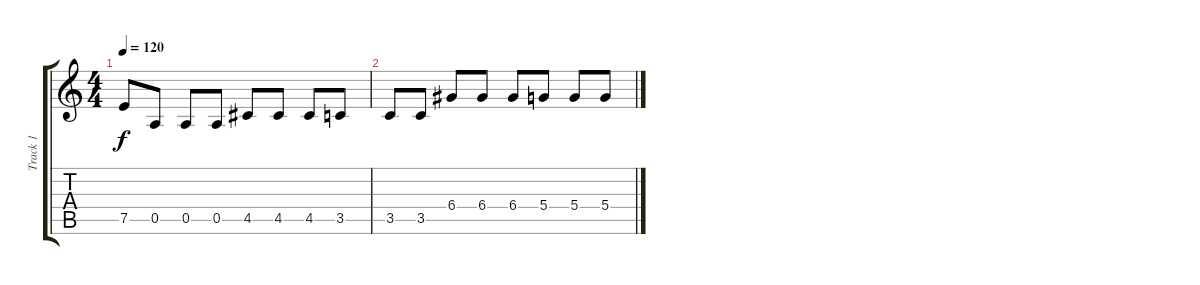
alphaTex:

\track ("Track 1" "Track 1") {instrument distortionguitar}
\staff {score tabs}
\tuning (E4 B3 G3 D3 A2 D2) {hide}
\ts (4 4)
\tempo 120
\clef g2
\ks c
7.5.8{dy f} 0.5.8 0.5.8 0.5.8 4.5.8 4.5.8 4.5.8 3.5.8 |
3.5.8 3.5.8 6.4.8 6.4.8 6.4.8 5.4.8 5.4.8 5.4.8
